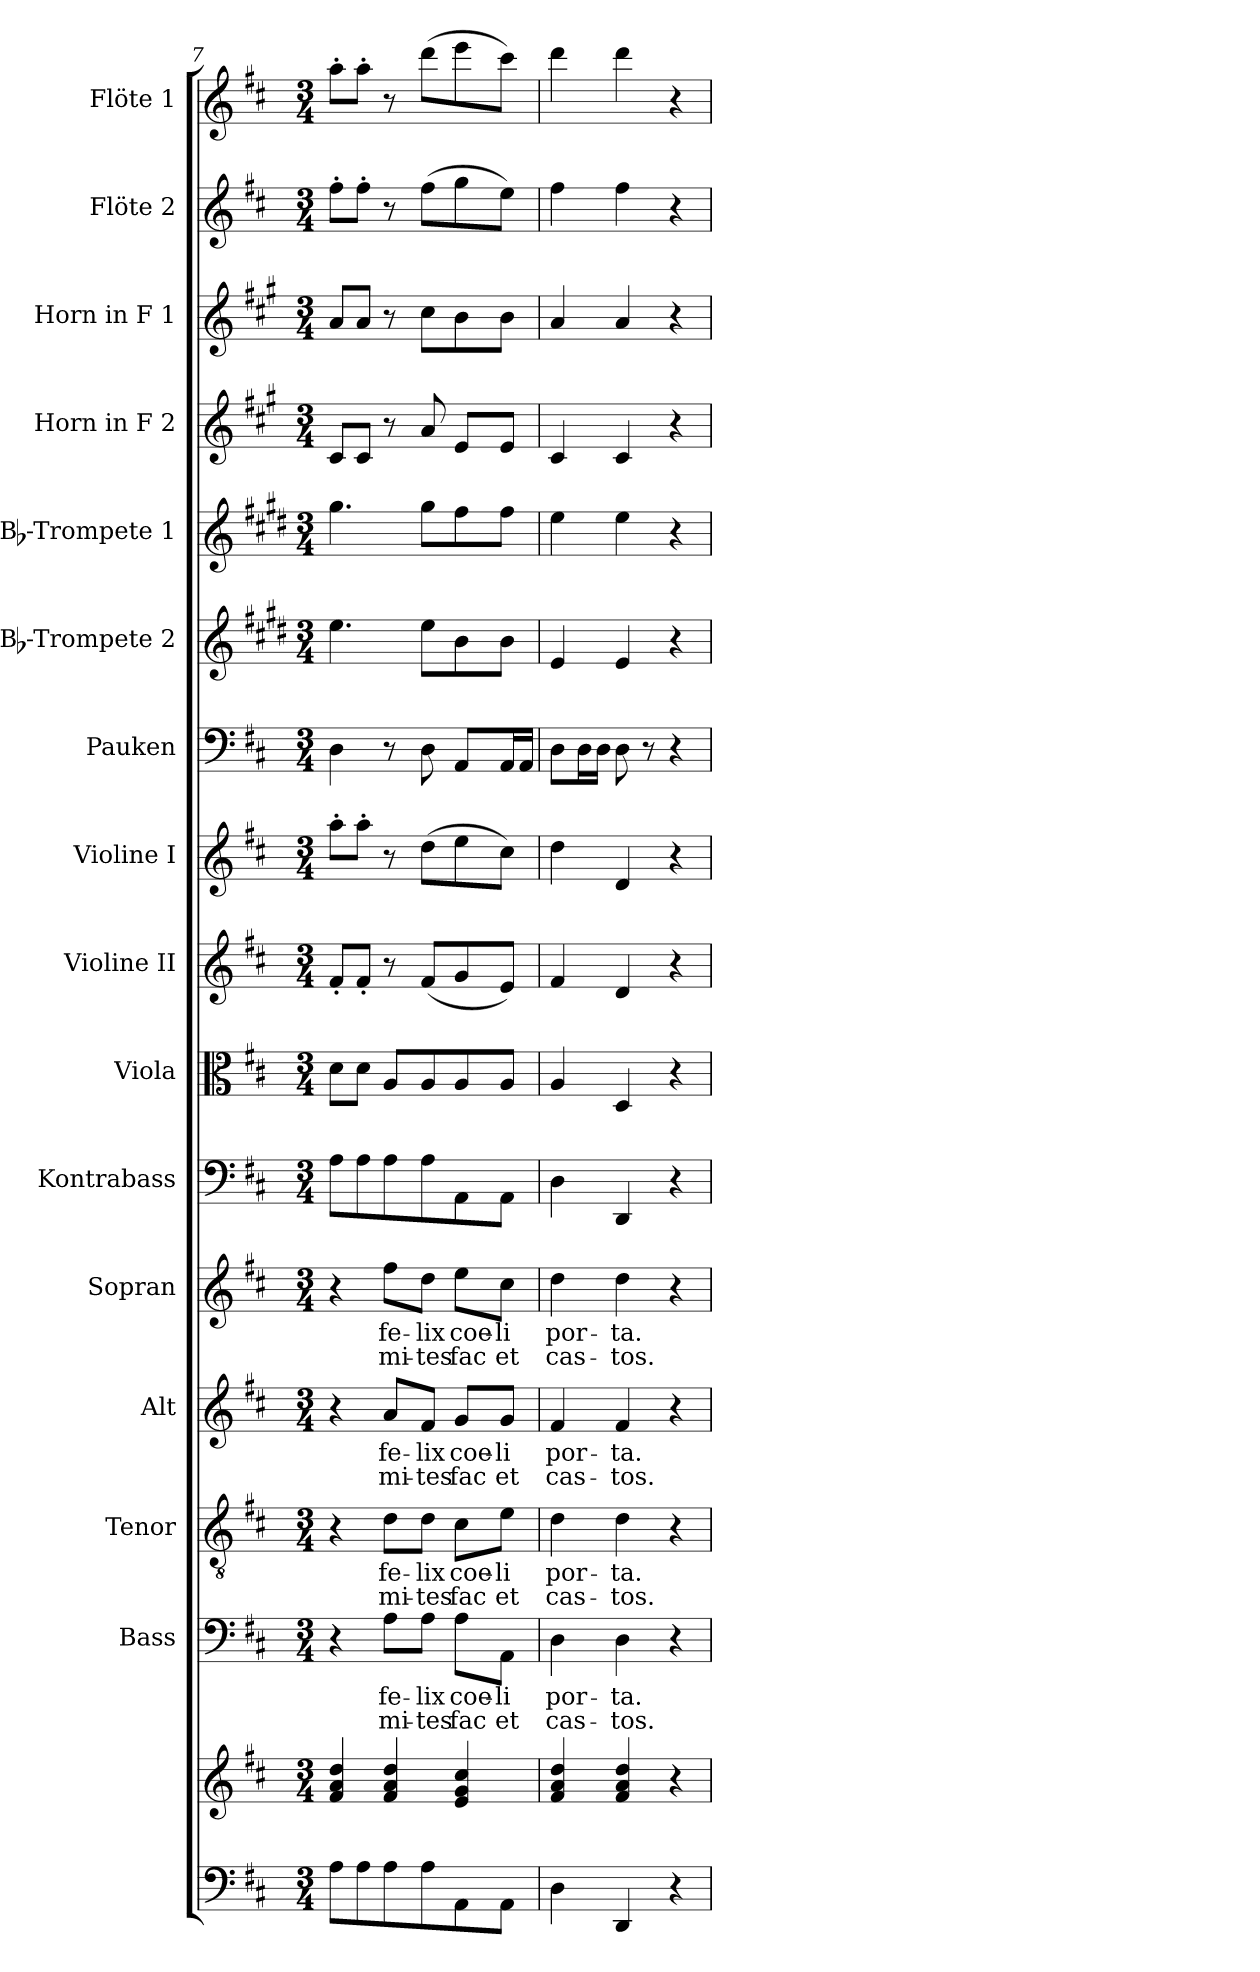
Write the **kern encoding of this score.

**kern	**kern	**kern	**text	**text	**kern	**text	**text	**kern	**text	**text	**kern	**text	**text	**kern	**kern	**kern	**kern	**kern	**kern	**kern	**kern	**kern	**kern	**kern
*part16	*part16	*part15	*part15	*part15	*part14	*part14	*part14	*part13	*part13	*part13	*part12	*part12	*part12	*part11	*part10	*part9	*part8	*part7	*part6	*part5	*part4	*part3	*part2	*part1
*staff17	*staff16	*staff15	*staff15	*staff15	*staff14	*staff14	*staff14	*staff13	*staff13	*staff13	*staff12	*staff12	*staff12	*staff11	*staff10	*staff9	*staff8	*staff7	*staff6	*staff5	*staff4	*staff3	*staff2	*staff1
*	*	*I"Bass	*	*	*I"Tenor	*	*	*I"Alt	*	*	*I"Sopran	*	*	*I"Kontrabass	*I"Viola	*I"Violine II	*I"Violine I	*I"Pauken	*I"Bb-Trompete 2	*I"Bb-Trompete 1	*I"Horn in F 2	*I"Horn in F 1	*I"Flöte 2	*I"Flöte 1
*	*	*I'B.	*	*	*I'T.	*	*	*I'A.	*	*	*I'S.	*	*	*I'Kb.	*I'Vla.	*I'Vl. II	*I'Vl. I	*I'Pk.	*I'Bb Trp. 2	*I'Bb Trp. 1	*	*	*I'Fl. 2	*I'Fl. 1
!!LO:PB:g=z
*clefF4	*clefG2	*clefF4	*	*	*clefGv2	*	*	*clefG2	*	*	*clefG2	*	*	*clefF4	*clefC3	*clefG2	*clefG2	*clefF4	*clefG2	*clefG2	*clefG2	*clefG2	*clefG2	*clefG2
*	*	*	*	*	*	*	*	*	*	*	*	*	*	*ITrd7c12	*	*	*	*	*ITrd1c2	*ITrd1c2	*ITrd4c7	*ITrd4c7	*	*
*k[f#c#]	*k[f#c#]	*k[f#c#]	*	*	*k[f#c#]	*	*	*k[f#c#]	*	*	*k[f#c#]	*	*	*k[f#c#]	*k[f#c#]	*k[f#c#]	*k[f#c#]	*k[f#c#]	*k[f#c#]	*k[f#c#]	*k[f#c#]	*k[f#c#]	*k[f#c#]	*k[f#c#]
*D:	*D:	*D:	*	*	*D:	*	*	*D:	*	*	*D:	*	*	*D:	*D:	*D:	*D:	*D:	*D:	*D:	*D:	*D:	*D:	*D:
*M3/4	*M3/4	*M3/4	*	*	*M3/4	*	*	*M3/4	*	*	*M3/4	*	*	*M3/4	*M3/4	*M3/4	*M3/4	*M3/4	*M3/4	*M3/4	*M3/4	*M3/4	*M3/4	*M3/4
=7	=7	=7	=7	=7	=7	=7	=7	=7	=7	=7	=7	=7	=7	=7	=7	=7	=7	=7	=7	=7	=7	=7	=7	=7
8A\L	4f#/ 4a/ 4dd/	4r	.	.	4r	.	.	4r	.	.	4r	.	.	8AA\L	8d\L	8f#'</L	8aa'>\L	4D\	4.dd\	4.ff#\	8F#/L	8d/L	8ff#'>\L	8aa'>\L
8A\	.	.	.	.	.	.	.	.	.	.	.	.	.	8AA\	8d\J	8f#'</J	8aa'>\J	.	.	.	8F#/J	8d/J	8ff#'>\J	8aa'>\J
!	!	!	!LO:LY:b	!LO:LY:b	!	!LO:LY:b	!LO:LY:b	!	!LO:LY:b	!LO:LY:b	!	!LO:LY:b	!LO:LY:b	!	!	!	!	!	!	!	!	!	!	!
8A\	4f#/ 4a/ 4dd/	8A\L	fe-	mi-	8d\L	fe-	mi-	8a/L	fe-	mi-	8ff#\L	fe-	mi-	8AA\	8A/L	8r	8r	8r	.	.	8r	8r	8r	8r
!	!	!	!LO:LY:b	!LO:LY:b	!	!LO:LY:b	!LO:LY:b	!	!LO:LY:b	!LO:LY:b	!	!LO:LY:b	!LO:LY:b	!	!	!	!	!	!	!	!	!	!	!
8A\	.	8A\J	-lix	-tes	8d\J	-lix	-tes	8f#/J	-lix	-tes	8dd\J	-lix	-tes	8AA\	8A/	(<8f#/L	(>8dd\L	8D\	8dd\L	8ff#\L	8d/	8f#\L	(>8ff#\L	(>8ddd\L
!	!	!	!LO:LY:b	!LO:LY:b	!	!LO:LY:b	!LO:LY:b	!	!LO:LY:b	!LO:LY:b	!	!LO:LY:b	!LO:LY:b	!	!	!	!	!	!	!	!	!	!	!
8AA\	4e/ 4g/ 4cc#/	8A\L	coe-	fac	8c#\L	coe-	fac	8g/L	coe-	fac	8ee\L	coe-	fac	8AAA\	8A/	8g/	8ee\	8AA/L	8a\	8ee\	8A/L	8e\	8gg\	8eee\
!	!	!	!LO:LY:b	!LO:LY:b	!	!LO:LY:b	!LO:LY:b	!	!LO:LY:b	!LO:LY:b	!	!LO:LY:b	!LO:LY:b	!	!	!	!	!	!	!	!	!	!	!
8AA\J	.	8AA\J	-li	et	8e\J	-li	et	8g/J	-li	et	8cc#\J	-li	et	8AAA\J	8A/J	8e/J)	8cc#\J)	16AA/L	8a\J	8ee\J	8A/J	8e\J	8ee\J)	8ccc#\J)
.	.	.	.	.	.	.	.	.	.	.	.	.	.	.	.	.	.	16AA/JJ	.	.	.	.	.	.
=8	=8	=8	=8	=8	=8	=8	=8	=8	=8	=8	=8	=8	=8	=8	=8	=8	=8	=8	=8	=8	=8	=8	=8	=8
!	!	!	!LO:LY:b	!LO:LY:b	!	!LO:LY:b	!LO:LY:b	!	!LO:LY:b	!LO:LY:b	!	!LO:LY:b	!LO:LY:b	!	!	!	!	!	!	!	!	!	!	!
4D\	4f#/ 4a/ 4dd/	4D\	por-	cas-	4d\	por-	cas-	4f#/	por-	cas-	4dd\	por-	cas-	4DD\	4A/	4f#/	4dd\	8D\L	4d/	4dd\	4F#/	4d/	4ff#\	4ddd\
.	.	.	.	.	.	.	.	.	.	.	.	.	.	.	.	.	.	16D\L	.	.	.	.	.	.
.	.	.	.	.	.	.	.	.	.	.	.	.	.	.	.	.	.	16D\JJ	.	.	.	.	.	.
!	!	!	!LO:LY:b	!LO:LY:b	!	!LO:LY:b	!LO:LY:b	!	!LO:LY:b	!LO:LY:b	!	!LO:LY:b	!LO:LY:b	!	!	!	!	!	!	!	!	!	!	!
4DD/	4f#/ 4a/ 4dd/	4D\	-ta.	-tos.	4d\	-ta.	-tos.	4f#/	-ta.	-tos.	4dd\	-ta.	-tos.	4DDD/	4D/	4d/	4d/	8D\	4d/	4dd\	4F#/	4d/	4ff#\	4ddd\
.	.	.	.	.	.	.	.	.	.	.	.	.	.	.	.	.	.	8r	.	.	.	.	.	.
4r	4r	4r	.	.	4r	.	.	4r	.	.	4r	.	.	4r	4r	4r	4r	4r	4r	4r	4r	4r	4r	4r
=	=	=	=	=	=	=	=	=	=	=	=	=	=	=	=	=	=	=	=	=	=	=	=	=
*-	*-	*-	*-	*-	*-	*-	*-	*-	*-	*-	*-	*-	*-	*-	*-	*-	*-	*-	*-	*-	*-	*-	*-	*-
